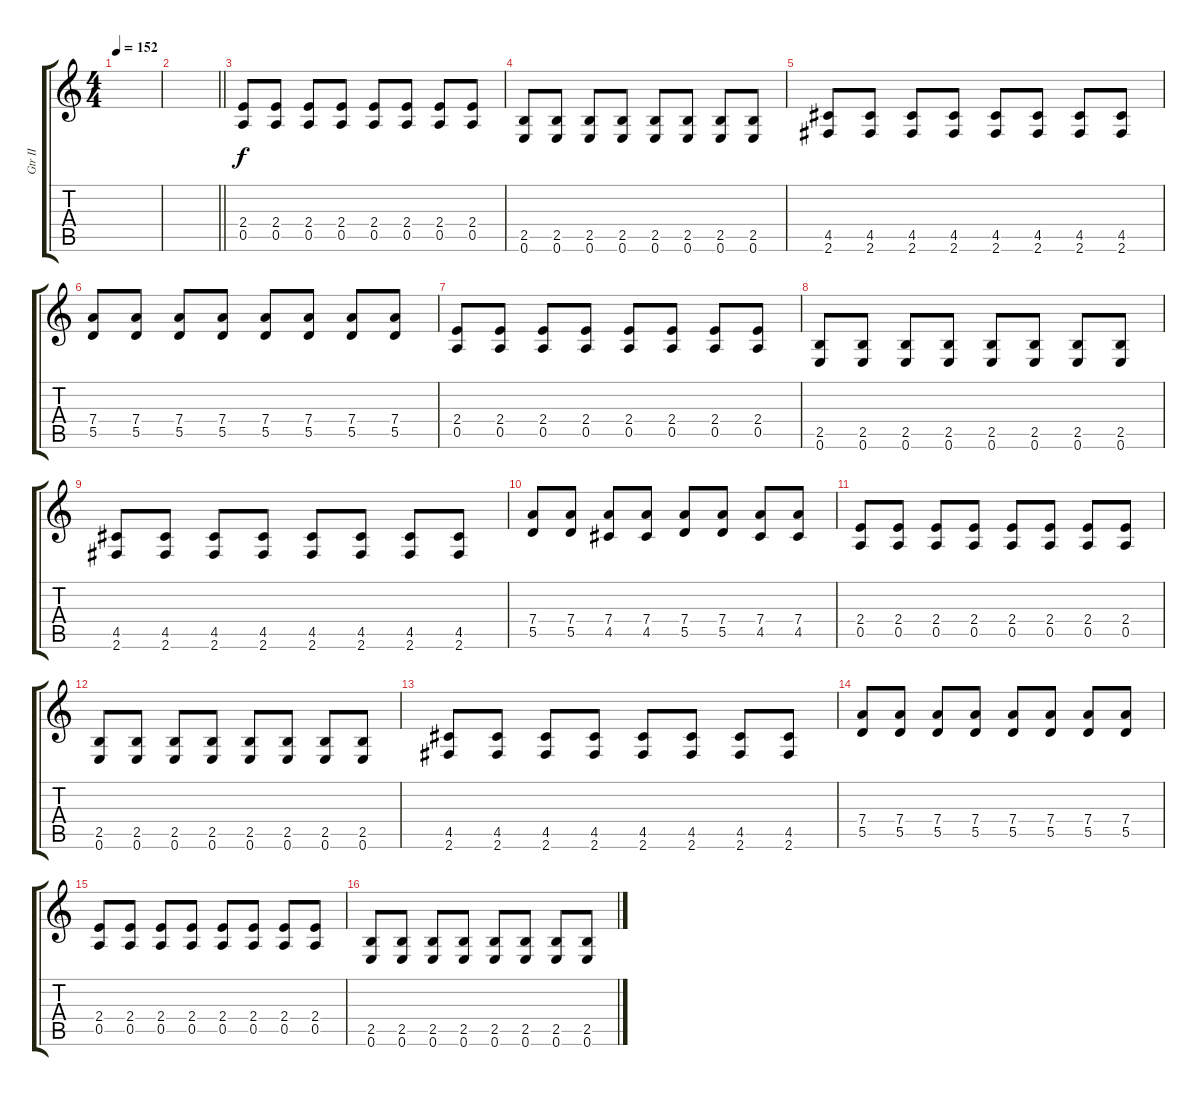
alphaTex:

\track ("Gtr II" "Gtr II") {instrument distortionguitar}
\staff {score tabs}
\tuning (E4 B3 G3 D3 A2 E2) {hide}
\ts (4 4)
\tempo 152
\clef g2
\ks c
|
\barLineRight lightlight
|
(2.4 0.5).8{volume 14 balance 12} (2.4 0.5).8 (2.4 0.5).8 (2.4 0.5).8 (2.4 0.5).8 (2.4 0.5).8 (2.4 0.5).8 (2.4 0.5).8 |
(2.5 0.6).8 (2.5 0.6).8 (2.5 0.6).8 (2.5 0.6).8 (2.5 0.6).8 (2.5 0.6).8 (2.5 0.6).8 (2.5 0.6).8 |
(4.5 2.6).8 (4.5 2.6).8 (4.5 2.6).8 (4.5 2.6).8 (4.5 2.6).8 (4.5 2.6).8 (4.5 2.6).8 (4.5 2.6).8 |
(7.4 5.5).8 (7.4 5.5).8 (7.4 5.5).8 (7.4 5.5).8 (7.4 5.5).8 (7.4 5.5).8 (7.4 5.5).8 (7.4 5.5).8 |
(2.4 0.5).8 (2.4 0.5).8 (2.4 0.5).8 (2.4 0.5).8 (2.4 0.5).8 (2.4 0.5).8 (2.4 0.5).8 (2.4 0.5).8 |
(2.5 0.6).8 (2.5 0.6).8 (2.5 0.6).8 (2.5 0.6).8 (2.5 0.6).8 (2.5 0.6).8 (2.5 0.6).8 (2.5 0.6).8 |
(4.5 2.6).8 (4.5 2.6).8 (4.5 2.6).8 (4.5 2.6).8 (4.5 2.6).8 (4.5 2.6).8 (4.5 2.6).8 (4.5 2.6).8 |
(7.4 5.5).8 (7.4 5.5).8 (7.4 4.5).8 (7.4 4.5).8 (7.4 5.5).8 (7.4 5.5).8 (7.4 4.5).8 (7.4 4.5).8 |
(2.4 0.5).8 (2.4 0.5).8 (2.4 0.5).8 (2.4 0.5).8 (2.4 0.5).8 (2.4 0.5).8 (2.4 0.5).8 (2.4 0.5).8 |
(2.5 0.6).8 (2.5 0.6).8 (2.5 0.6).8 (2.5 0.6).8 (2.5 0.6).8 (2.5 0.6).8 (2.5 0.6).8 (2.5 0.6).8 |
(4.5 2.6).8 (4.5 2.6).8 (4.5 2.6).8 (4.5 2.6).8 (4.5 2.6).8 (4.5 2.6).8 (4.5 2.6).8 (4.5 2.6).8 |
(7.4 5.5).8 (7.4 5.5).8 (7.4 5.5).8 (7.4 5.5).8 (7.4 5.5).8 (7.4 5.5).8 (7.4 5.5).8 (7.4 5.5).8 |
(2.4 0.5).8 (2.4 0.5).8 (2.4 0.5).8 (2.4 0.5).8 (2.4 0.5).8 (2.4 0.5).8 (2.4 0.5).8 (2.4 0.5).8 |
(2.5 0.6).8 (2.5 0.6).8 (2.5 0.6).8 (2.5 0.6).8 (2.5 0.6).8 (2.5 0.6).8 (2.5 0.6).8 (2.5 0.6).8
